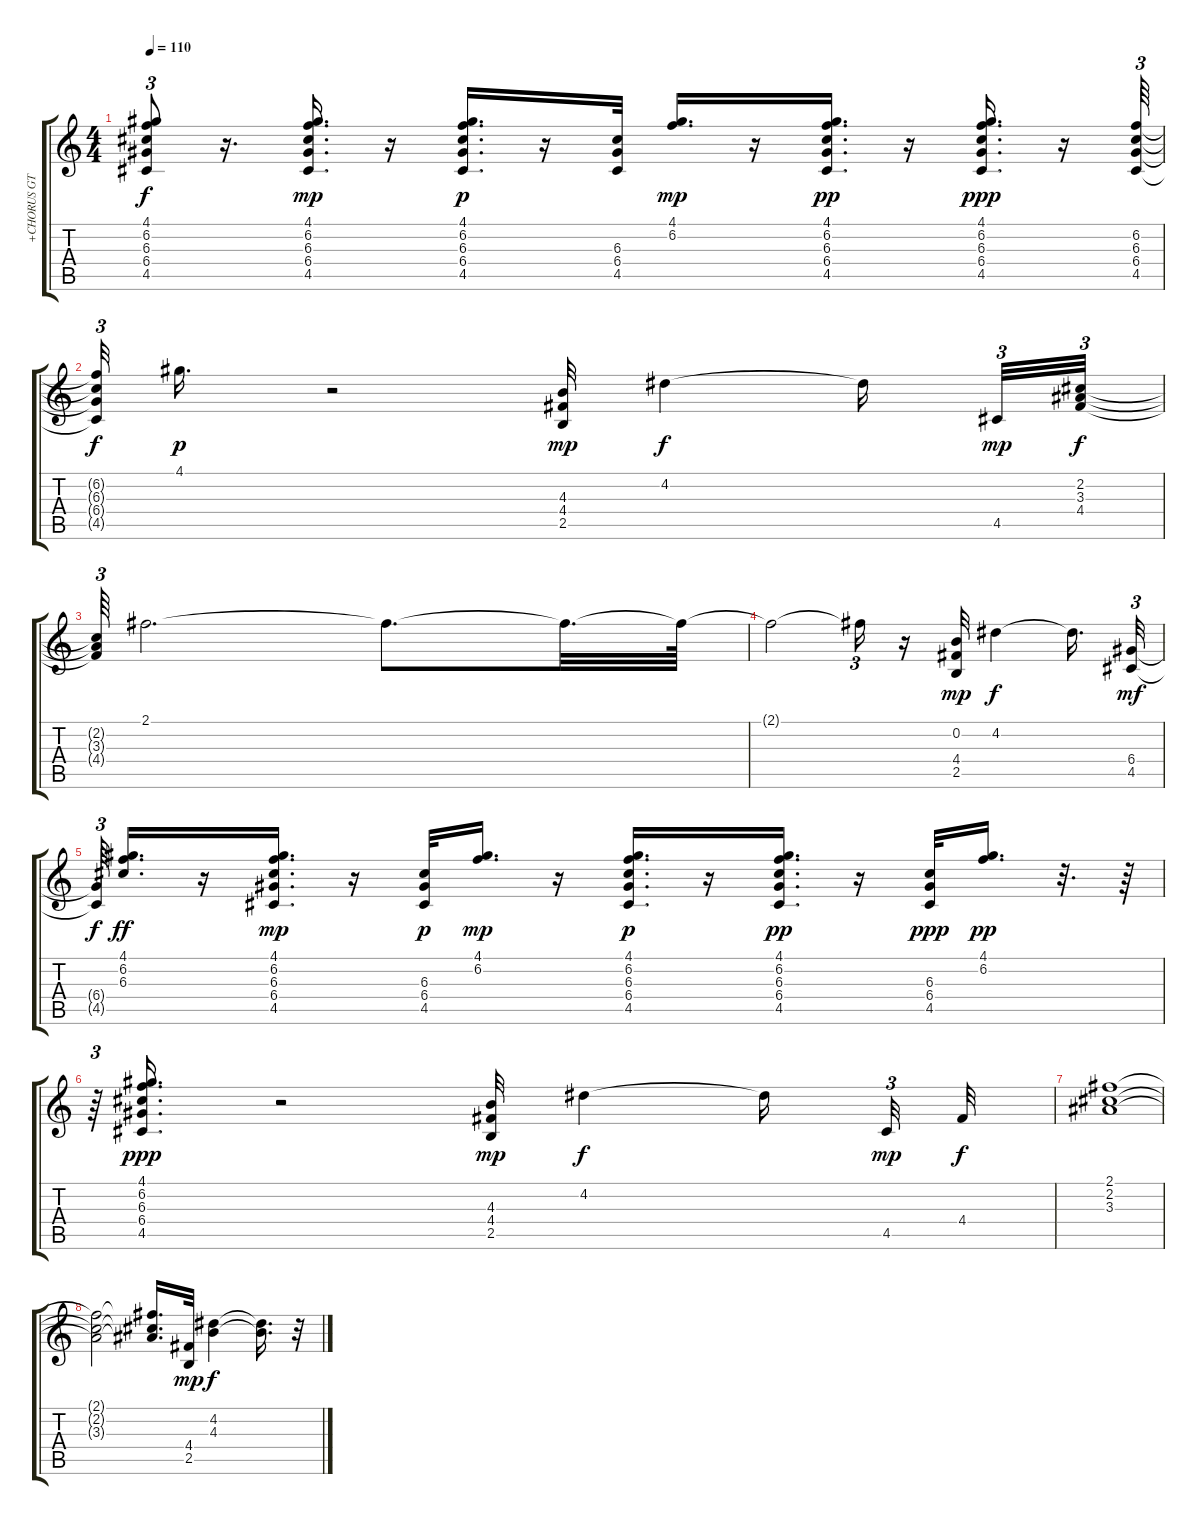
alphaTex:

\track ("+CHORUS GT" "+CHORUS GT") {instrument electricguitarclean}
\staff {score tabs}
\tuning (E4 B3 G3 D3 A2 E2) {hide}
\ts (4 4)
\tempo 110
\clef g2
\ks c
(4.1{t} 6.2{t} 6.3{t} 6.4{t} 4.5{t}).8{tu (3 2) dy f} r.16{d} (4.1 6.2 6.3 6.4 4.5).16{d dy mp} r.16 (4.1 6.2 6.3 6.4 4.5).16{d dy p} r.16 (6.3 6.4 4.5).32 (4.1 6.2).16{d dy mp} r.16 (4.1 6.2 6.3 6.4 4.5).16{d dy pp} r.16 (4.1 6.2 6.3 6.4 4.5).16{d dy ppp} r.16 (6.2 6.3 6.4 4.5).64{tu (3 2)} |
(6.2{t} 6.3{t} 6.4{t} 4.5{t}).32{tu (3 2) dy f} 4.1.16{d dy p} r.2 (4.3 4.4 2.5).32{dy mp} 4.2.4{dy f} 4.2{t}.16 4.5.32{tu (3 2) dy mp} (2.2 3.3 4.4).32{tu (3 2) dy f} |
(2.2{t} 3.3{t} 4.4{t}).64{tu (3 2)} 2.1.2{d} 2.1{t}.8{d} 2.1{t}.32{d} 2.1{t}.64 |
2.1{t}.2 2.1{t}.16{tu (3 2)} r.16 (0.2 4.4 2.5).32{dy mp} 4.2.4{dy f} 4.2{t}.16{d} (6.4 4.5).32{tu (3 2) dy mf} |
(6.4{t} 4.5{t}).64{tu (3 2) dy f} (4.1 6.2 6.3).16{d dy ff} r.16 (4.1 6.2 6.3 6.4 4.5).16{d dy mp} r.16 (6.3 6.4 4.5).32{dy p} (4.1 6.2).16{d dy mp} r.16 (4.1 6.2 6.3 6.4 4.5).16{d dy p} r.16 (4.1 6.2 6.3 6.4 4.5).16{d dy pp} r.16 (6.3 6.4 4.5).32{dy ppp} (4.1 6.2).16{d dy pp} r.32{d} r.64 |
r.64{tu (3 2)} (4.1 6.2 6.3 6.4 4.5).16{d dy ppp} r.2 (4.3 4.4 2.5).32{dy mp} 4.2.4{dy f} 4.2{t}.16 4.5.32{tu (3 2) dy mp} 4.4.32{dy f} |
(2.1 2.2 3.3).1 |
(2.1{t} 2.2{t} 3.3{t}).2 (2.1{t} 2.2{t} 3.3{t}).16{d} (4.4 2.5).32{dy mp} (4.2 4.3).4{dy f} (4.2{t} 4.3{t}).16{d} r.32
